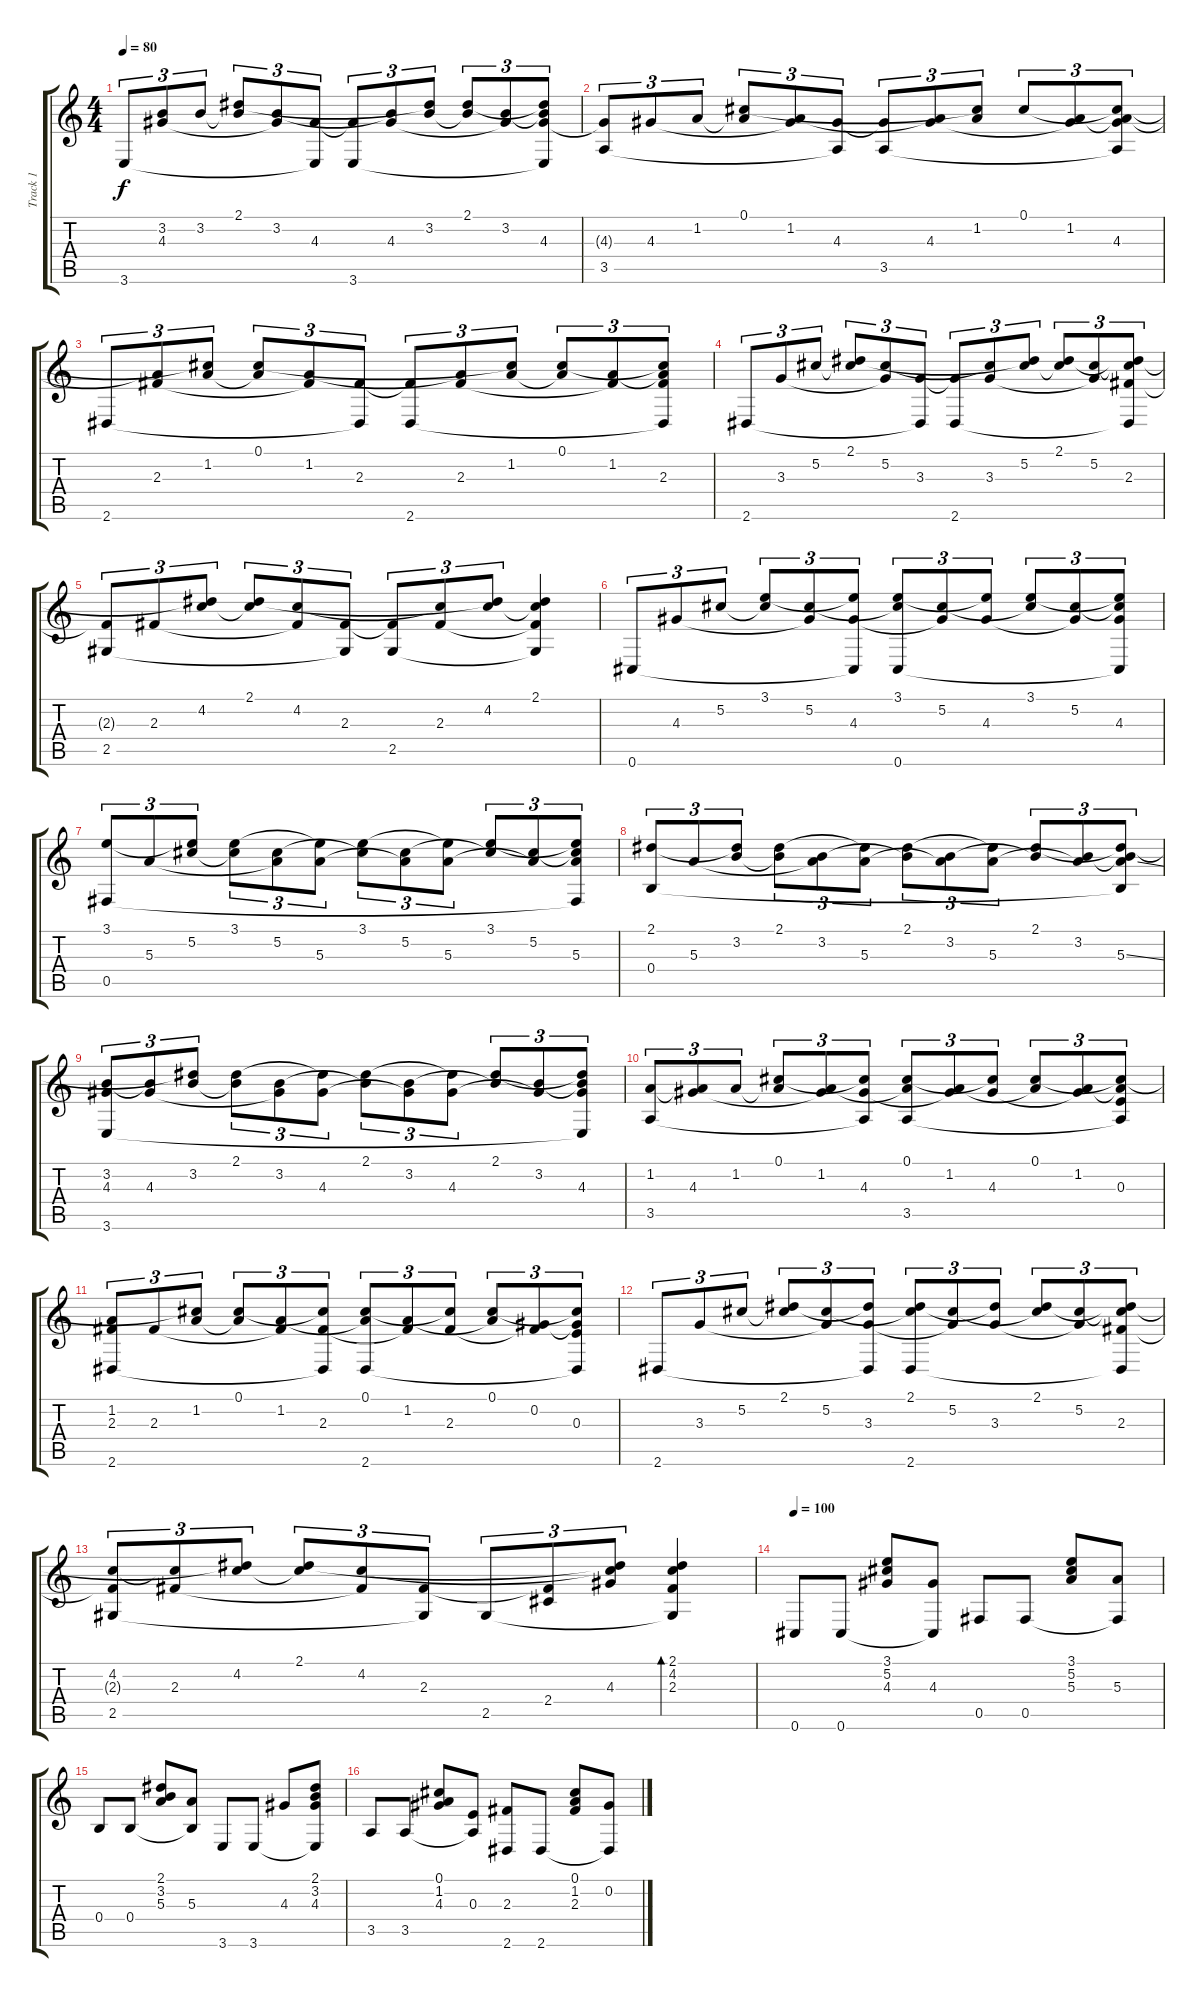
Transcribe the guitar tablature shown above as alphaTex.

\track ("Track 1" "Track 1") {instrument acousticguitarsteel}
\staff {score tabs}
\tuning (Db4 Ab3 E3 B2 Gb2 Db2) {hide}
\ts (4 4)
\tempo 80
\clef g2
\ks c
3.6.8{tu (3 2) dy f} (3.2{t} 4.3).8{tu (3 2)} 3.2.8{tu (3 2)} (2.1 3.2{t}).8{tu (3 2)} (3.2 4.3{t}).8{tu (3 2)} (4.3 3.6{t}).8{tu (3 2)} (4.3{t} 3.6).8{tu (3 2)} (3.2{t} 4.3).8{tu (3 2)} (2.1{t} 3.2).8{tu (3 2)} (2.1 3.2{t}).8{tu (3 2)} (3.2 4.3{t}).8{tu (3 2)} (2.1{t} 3.2{t} 4.3 3.6{t}).8{tu (3 2)} |
(4.3{t} 3.5).8{tu (3 2)} 4.3.8{tu (3 2)} 1.2.8{tu (3 2)} (0.1 1.2{t}).8{tu (3 2)} (1.2 4.3{t}).8{tu (3 2)} (4.3 3.5{t}).8{tu (3 2)} (4.3{t} 3.5).8{tu (3 2)} (1.2{t} 4.3).8{tu (3 2)} (0.1{t} 1.2).8{tu (3 2)} 0.1.8{tu (3 2)} (1.2 4.3{t}).8{tu (3 2)} (0.1{t} 1.2{t} 4.3 3.5{t}).8{tu (3 2)} |
2.6.8{tu (3 2)} (1.2{t} 2.3).8{tu (3 2)} (0.1{t} 1.2).8{tu (3 2)} (0.1 1.2{t}).8{tu (3 2)} (1.2 2.3{t}).8{tu (3 2)} (2.3 2.6{t}).8{tu (3 2)} (2.3{t} 2.6).8{tu (3 2)} (1.2{t} 2.3).8{tu (3 2)} (0.1{t} 1.2).8{tu (3 2)} (0.1 1.2{t}).8{tu (3 2)} (1.2 2.3{t}).8{tu (3 2)} (0.1{t} 1.2{t} 2.3 2.6{t}).8{tu (3 2)} |
2.6.8{tu (3 2)} 3.3.8{tu (3 2)} 5.2.8{tu (3 2)} (2.1 5.2{t}).8{tu (3 2)} (5.2 3.3{t}).8{tu (3 2)} (3.3 2.6{t}).8{tu (3 2)} (3.3{t} 2.6).8{tu (3 2)} (5.2{t} 3.3).8{tu (3 2)} (2.1{t} 5.2).8{tu (3 2)} (2.1 5.2{t}).8{tu (3 2)} (5.2 3.3{t}).8{tu (3 2)} (2.1{t} 5.2{t} 2.3 2.6{t}).8{tu (3 2)} |
(2.3{t} 2.5).8{tu (3 2)} 2.3.8{tu (3 2)} (2.1{t} 4.2).8{tu (3 2)} (2.1 4.2{t}).8{tu (3 2)} (4.2 2.3{t}).8{tu (3 2)} (2.3 2.5{t}).8{tu (3 2)} (2.3{t} 2.5).8{tu (3 2)} (4.2{t} 2.3).8{tu (3 2)} (2.1{t} 4.2).8{tu (3 2)} (2.1 4.2{t} 2.3{t} 2.5{t}).4 |
0.6.8{tu (3 2)} 4.3.8{tu (3 2)} 5.2.8{tu (3 2)} (3.1 5.2{t}).8{tu (3 2)} (5.2 4.3{t}).8{tu (3 2)} (3.1{t} 4.3 0.6{t}).8{tu (3 2)} (3.1 5.2{t} 0.6).8{tu (3 2)} (5.2 4.3{t}).8{tu (3 2)} (3.1{t} 4.3).8{tu (3 2)} (3.1 5.2{t}).8{tu (3 2)} (5.2 4.3{t}).8{tu (3 2)} (3.1{t} 5.2{t} 4.3 0.6{t}).8{tu (3 2)} |
(3.1 0.5).8{tu (3 2)} 5.3.8{tu (3 2)} (3.1{t} 5.2).8{tu (3 2)} (3.1 5.2{t}).8{tu (3 2)} (5.2 5.3{t}).8{tu (3 2)} (3.1{t} 5.3).8{tu (3 2)} (3.1 5.2{t}).8{tu (3 2)} (5.2 5.3{t}).8{tu (3 2)} (3.1{t} 5.3).8{tu (3 2)} (3.1 5.2{t}).8{tu (3 2)} (5.2 5.3{t}).8{tu (3 2)} (3.1{t} 5.2{t} 5.3 0.5{t}).8{tu (3 2)} |
(2.1 0.4).8{tu (3 2)} 5.3.8{tu (3 2)} (2.1{t} 3.2).8{tu (3 2)} (2.1 3.2{t}).8{tu (3 2)} (3.2 5.3{t}).8{tu (3 2)} (2.1{t} 5.3).8{tu (3 2)} (2.1 3.2{t}).8{tu (3 2)} (3.2 5.3{t}).8{tu (3 2)} (2.1{t} 5.3).8{tu (3 2)} (2.1 3.2{t}).8{tu (3 2)} (3.2 5.3{t}).8{tu (3 2)} (2.1{t} 3.2{t} 5.3{ss} 0.4{t}).8{tu (3 2)} |
(3.2 4.3 3.6).8{tu (3 2)} (3.2{t} 4.3).8{tu (3 2)} (2.1{t} 3.2).8{tu (3 2)} (2.1 3.2{t}).8{tu (3 2)} (3.2 4.3{t}).8{tu (3 2)} (2.1{t} 4.3).8{tu (3 2)} (2.1 3.2{t}).8{tu (3 2)} (3.2 4.3{t}).8{tu (3 2)} (2.1{t} 4.3).8{tu (3 2)} (2.1 3.2{t}).8{tu (3 2)} (3.2 4.3{t}).8{tu (3 2)} (2.1{t} 3.2{t} 4.3 3.6{t}).8{tu (3 2)} |
(1.2 3.5).8{tu (3 2)} (1.2{t} 4.3).8{tu (3 2)} 1.2.8{tu (3 2)} (0.1 1.2{t}).8{tu (3 2)} (1.2 4.3{t}).8{tu (3 2)} (0.1{t} 4.3 3.5{t}).8{tu (3 2)} (0.1 1.2{t} 3.5).8{tu (3 2)} (1.2 4.3{t}).8{tu (3 2)} (0.1{t} 4.3).8{tu (3 2)} (0.1 1.2{t}).8{tu (3 2)} (1.2 4.3{t}).8{tu (3 2)} (0.1{t} 1.2{t} 0.3 3.5{t}).8{tu (3 2)} |
(1.2 2.3 2.6).8{tu (3 2)} 2.3.8{tu (3 2)} (0.1{t} 1.2).8{tu (3 2)} (0.1 1.2{t}).8{tu (3 2)} (1.2 2.3{t}).8{tu (3 2)} (0.1{t} 2.3 2.6{t}).8{tu (3 2)} (0.1 1.2{t} 2.6).8{tu (3 2)} (1.2 2.3{t}).8{tu (3 2)} (0.1{t} 2.3).8{tu (3 2)} (0.1 1.2{t}).8{tu (3 2)} (0.2 2.3{t}).8{tu (3 2)} (0.1{t} 0.2{t} 0.3 2.6{t}).8{tu (3 2)} |
2.6.8{tu (3 2)} 3.3.8{tu (3 2)} 5.2.8{tu (3 2)} (2.1 5.2{t}).8{tu (3 2)} (5.2 3.3{t}).8{tu (3 2)} (2.1{t} 3.3 2.6{t}).8{tu (3 2)} (2.1 5.2{t} 2.6).8{tu (3 2)} (5.2 3.3{t}).8{tu (3 2)} (2.1{t} 3.3).8{tu (3 2)} (2.1 5.2{t}).8{tu (3 2)} (5.2 3.3{t}).8{tu (3 2)} (2.1{t} 5.2{t} 2.3 2.6{t}).8{tu (3 2)} |
(4.2 2.3{t} 2.5).8{tu (3 2)} (4.2{t} 2.3).8{tu (3 2)} (2.1{t} 4.2).8{tu (3 2)} (2.1 4.2{t}).8{tu (3 2)} (4.2 2.3{t}).8{tu (3 2)} (2.3 2.5{t}).8{tu (3 2)} 2.5.8{tu (3 2)} (2.3{t} 2.4).8{tu (3 2)} (2.1{t} 4.2{t} 4.3).8{tu (3 2)} (2.1 4.2 2.3 2.5{t}).4{bd 480} |
\tempo 100
0.6.8 0.6.8 (3.1 5.2 4.3).8 (4.3 0.6{t}).8 0.5.8 0.5.8 (3.1 5.2 5.3).8 (5.3 0.5{t}).8 |
0.4.8 0.4.8 (2.1 3.2 5.3).8 (5.3 0.4{t}).8 3.6.8 3.6.8 4.3.8 (2.1 3.2 4.3 3.6{t}).8 |
3.5.8 3.5.8 (0.1 1.2 4.3).8 (0.3 3.5{t}).8 (2.3 2.6).8 2.6.8 (0.1 1.2 2.3).8 (0.2 2.6{t}).8
